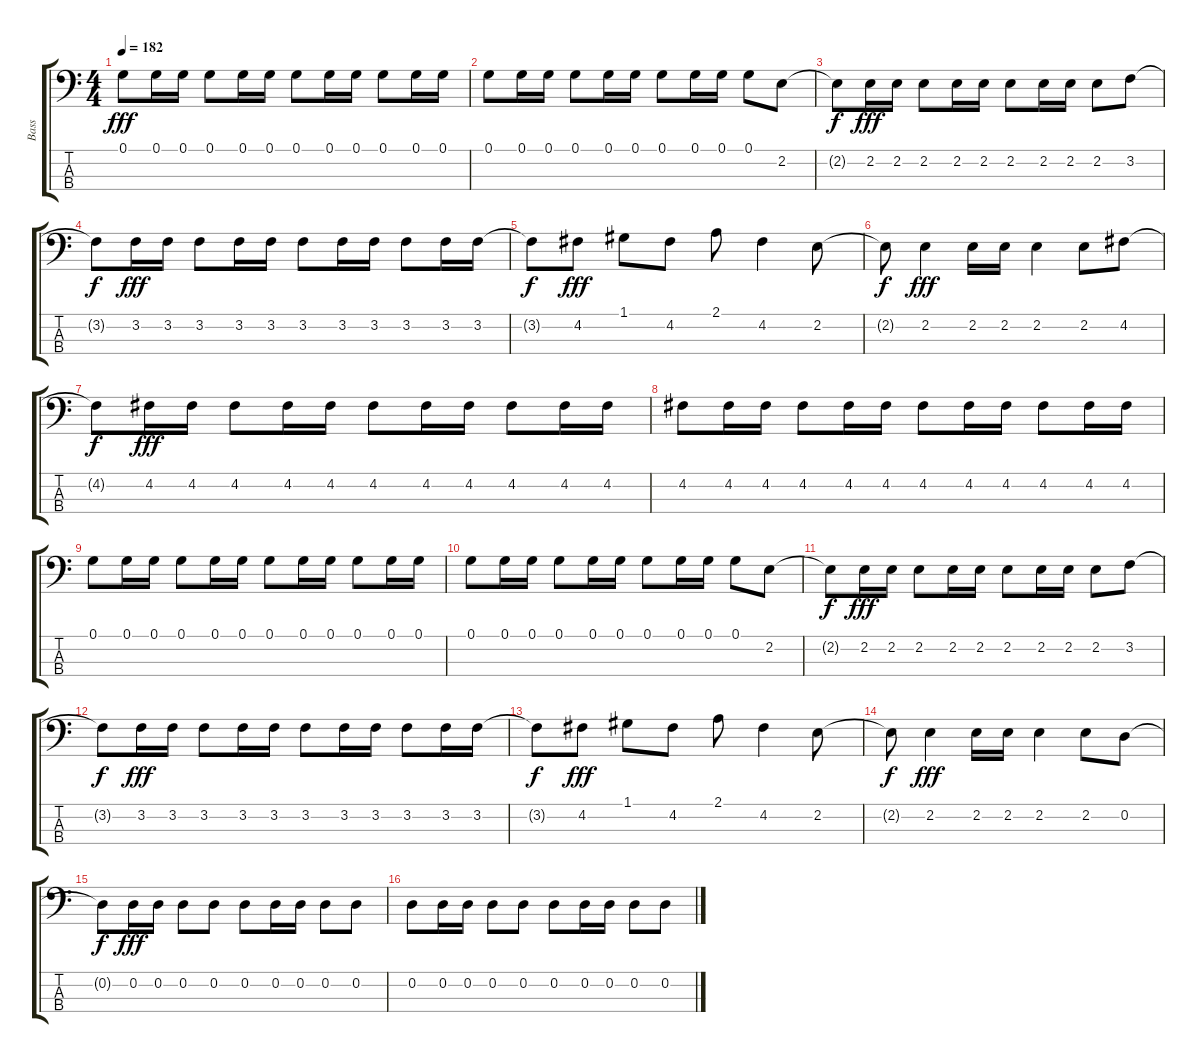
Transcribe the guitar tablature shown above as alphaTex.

\track ("Bass" "Bass") {instrument slapbass1}
\staff {score tabs}
\tuning (G2 D2 A1 E1) {hide}
\ts (4 4)
\tempo 182
\clef f4
\ks c
0.1.8{dy fff} 0.1.16 0.1.16 0.1.8 0.1.16 0.1.16 0.1.8 0.1.16 0.1.16 0.1.8 0.1.16 0.1.16 |
0.1.8 0.1.16 0.1.16 0.1.8 0.1.16 0.1.16 0.1.8 0.1.16 0.1.16 0.1.8 2.2.8 |
2.2{t}.8{dy f} 2.2.16{dy fff} 2.2.16 2.2.8 2.2.16 2.2.16 2.2.8 2.2.16 2.2.16 2.2.8 3.2.8 |
3.2{t}.8{dy f} 3.2.16{dy fff} 3.2.16 3.2.8 3.2.16 3.2.16 3.2.8 3.2.16 3.2.16 3.2.8 3.2.16 3.2.16 |
3.2{t}.8{dy f} 4.2.8{dy fff} 1.1.8 4.2.8 2.1.8 4.2.4 2.2.8 |
2.2{t}.8{dy f} 2.2.4{dy fff} 2.2.16 2.2.16 2.2.4 2.2.8 4.2.8 |
4.2{t}.8{dy f} 4.2.16{dy fff} 4.2.16 4.2.8 4.2.16 4.2.16 4.2.8 4.2.16 4.2.16 4.2.8 4.2.16 4.2.16 |
4.2.8 4.2.16 4.2.16 4.2.8 4.2.16 4.2.16 4.2.8 4.2.16 4.2.16 4.2.8 4.2.16 4.2.16 |
0.1.8 0.1.16 0.1.16 0.1.8 0.1.16 0.1.16 0.1.8 0.1.16 0.1.16 0.1.8 0.1.16 0.1.16 |
0.1.8 0.1.16 0.1.16 0.1.8 0.1.16 0.1.16 0.1.8 0.1.16 0.1.16 0.1.8 2.2.8 |
2.2{t}.8{dy f} 2.2.16{dy fff} 2.2.16 2.2.8 2.2.16 2.2.16 2.2.8 2.2.16 2.2.16 2.2.8 3.2.8 |
3.2{t}.8{dy f} 3.2.16{dy fff} 3.2.16 3.2.8 3.2.16 3.2.16 3.2.8 3.2.16 3.2.16 3.2.8 3.2.16 3.2.16 |
3.2{t}.8{dy f} 4.2.8{dy fff} 1.1.8 4.2.8 2.1.8 4.2.4 2.2.8 |
2.2{t}.8{dy f} 2.2.4{dy fff} 2.2.16 2.2.16 2.2.4 2.2.8 0.2.8 |
0.2{t}.8{dy f} 0.2.16{dy fff} 0.2.16 0.2.8 0.2.8 0.2.8 0.2.16 0.2.16 0.2.8 0.2.8 |
0.2.8 0.2.16 0.2.16 0.2.8 0.2.8 0.2.8 0.2.16 0.2.16 0.2.8 0.2.8
